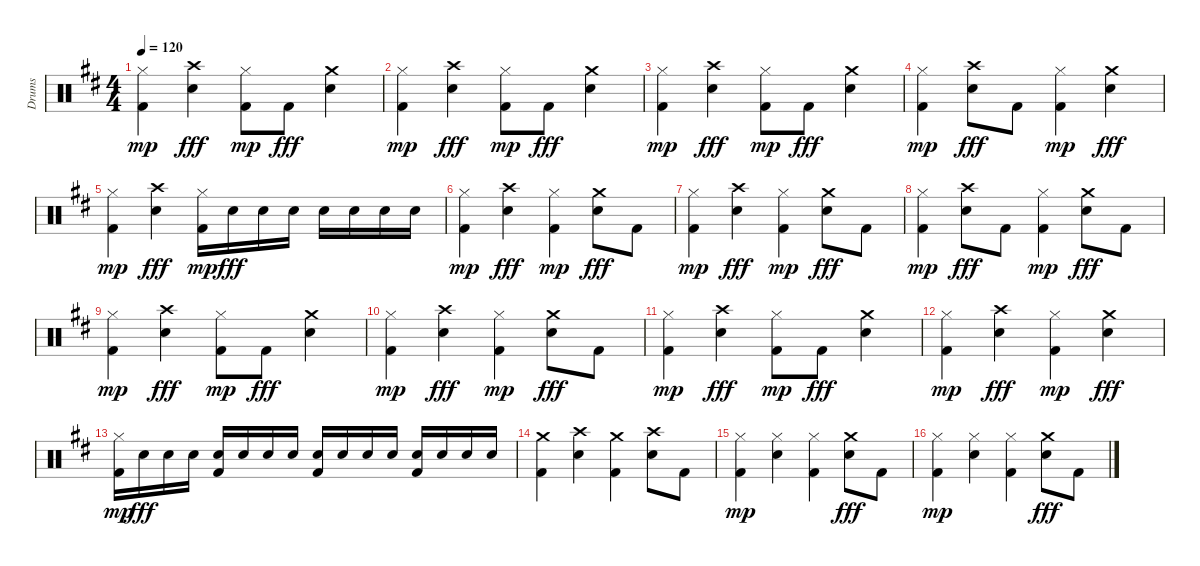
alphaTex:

\track ("Drums" "Drums") {instrument percussion}
\staff {score}
\articulation defaults
\ts (4 4)
\tempo 120
\clef neutral
\ks d
("Kick (hit) 2" "Hi-Hat (closed)").4{dy mp} ("Electric Snare (hit)" "Crash high (hit)").4{dy fff} ("Kick (hit) 2" "Hi-Hat (closed)").8{dy mp} "Kick (hit) 2".8{dy fff} ("Electric Snare (hit)" "Crash medium (hit)").4 |
("Kick (hit) 2" "Hi-Hat (closed)").4{dy mp} ("Electric Snare (hit)" "Crash high (hit)").4{dy fff} ("Kick (hit) 2" "Hi-Hat (closed)").8{dy mp} "Kick (hit) 2".8{dy fff} ("Electric Snare (hit)" "Crash medium (hit)").4 |
("Kick (hit) 2" "Hi-Hat (closed)").4{dy mp} ("Electric Snare (hit)" "Crash high (hit)").4{dy fff} ("Kick (hit) 2" "Hi-Hat (closed)").8{dy mp} "Kick (hit) 2".8{dy fff} ("Electric Snare (hit)" "Crash medium (hit)").4 |
("Kick (hit) 2" "Hi-Hat (closed)").4{dy mp} ("Electric Snare (hit)" "Crash high (hit)").8{dy fff} "Kick (hit) 2".8 ("Kick (hit) 2" "Hi-Hat (closed)").4{dy mp} ("Electric Snare (hit)" "Crash medium (hit)").4{dy fff} |
("Kick (hit) 2" "Hi-Hat (closed)").4{dy mp} ("Electric Snare (hit)" "Crash high (hit)").4{dy fff} ("Kick (hit) 2" "Hi-Hat (closed)").16{dy mp} "Electric Snare (hit)".16{dy fff} "Electric Snare (hit)".16 "Electric Snare (hit)".16 "Electric Snare (hit)".16 "Electric Snare (hit)".16 "Electric Snare (hit)".16 "Electric Snare (hit)".16 |
("Kick (hit) 2" "Hi-Hat (closed)").4{dy mp} ("Electric Snare (hit)" "Crash high (hit)").4{dy fff} ("Kick (hit) 2" "Hi-Hat (closed)").4{dy mp} ("Electric Snare (hit)" "Crash medium (hit)").8{dy fff} "Kick (hit) 2".8 |
("Kick (hit) 2" "Hi-Hat (closed)").4{dy mp} ("Electric Snare (hit)" "Crash high (hit)").4{dy fff} ("Kick (hit) 2" "Hi-Hat (closed)").4{dy mp} ("Electric Snare (hit)" "Crash medium (hit)").8{dy fff} "Kick (hit) 2".8 |
("Kick (hit) 2" "Hi-Hat (closed)").4{dy mp} ("Electric Snare (hit)" "Crash high (hit)").8{dy fff} "Kick (hit) 2".8 ("Kick (hit) 2" "Hi-Hat (closed)").4{dy mp} ("Electric Snare (hit)" "Crash medium (hit)").8{dy fff} "Kick (hit) 2".8 |
("Kick (hit) 2" "Hi-Hat (closed)").4{dy mp} ("Electric Snare (hit)" "Crash high (hit)").4{dy fff} ("Kick (hit) 2" "Hi-Hat (closed)").8{dy mp} "Kick (hit) 2".8{dy fff} ("Electric Snare (hit)" "Crash medium (hit)").4 |
("Kick (hit) 2" "Hi-Hat (closed)").4{dy mp} ("Electric Snare (hit)" "Crash high (hit)").4{dy fff} ("Kick (hit) 2" "Hi-Hat (closed)").4{dy mp} ("Electric Snare (hit)" "Crash medium (hit)").8{dy fff} "Kick (hit) 2".8 |
("Kick (hit) 2" "Hi-Hat (closed)").4{dy mp} ("Electric Snare (hit)" "Crash high (hit)").4{dy fff} ("Kick (hit) 2" "Hi-Hat (closed)").8{dy mp} "Kick (hit) 2".8{dy fff} ("Electric Snare (hit)" "Crash medium (hit)").4 |
("Kick (hit) 2" "Hi-Hat (closed)").4{dy mp} ("Electric Snare (hit)" "Crash high (hit)").4{dy fff} ("Kick (hit) 2" "Hi-Hat (closed)").4{dy mp} ("Electric Snare (hit)" "Crash medium (hit)").4{dy fff} |
("Kick (hit) 2" "Hi-Hat (closed)").16{dy mp} "Electric Snare (hit)".16{dy fff} "Electric Snare (hit)".16 "Electric Snare (hit)".16 ("Kick (hit) 2" "Electric Snare (hit)").16 "Electric Snare (hit)".16 "Electric Snare (hit)".16 "Electric Snare (hit)".16 ("Kick (hit) 2" "Electric Snare (hit)").16 "Electric Snare (hit)".16 "Electric Snare (hit)".16 "Electric Snare (hit)".16 ("Kick (hit) 2" "Electric Snare (hit)").16 "Electric Snare (hit)".16 "Electric Snare (hit)".16 "Electric Snare (hit)".16 |
("Kick (hit) 2" "Crash medium (hit)").4 ("Electric Snare (hit)" "Crash high (hit)").4 ("Kick (hit) 2" "Crash medium (hit)").4 ("Electric Snare (hit)" "Crash high (hit)").8 "Kick (hit) 2".8 |
("Kick (hit) 2" "Hi-Hat (closed)").4{dy mp} ("Electric Snare (hit)" "Hi-Hat (closed)").4 ("Kick (hit) 2" "Hi-Hat (closed)").4 ("Electric Snare (hit)" "Crash medium (hit)").8{dy fff} "Kick (hit) 2".8 |
("Kick (hit) 2" "Hi-Hat (closed)").4{dy mp} ("Electric Snare (hit)" "Hi-Hat (closed)").4 ("Kick (hit) 2" "Hi-Hat (closed)").4 ("Electric Snare (hit)" "Crash medium (hit)").8{dy fff} "Kick (hit) 2".8
